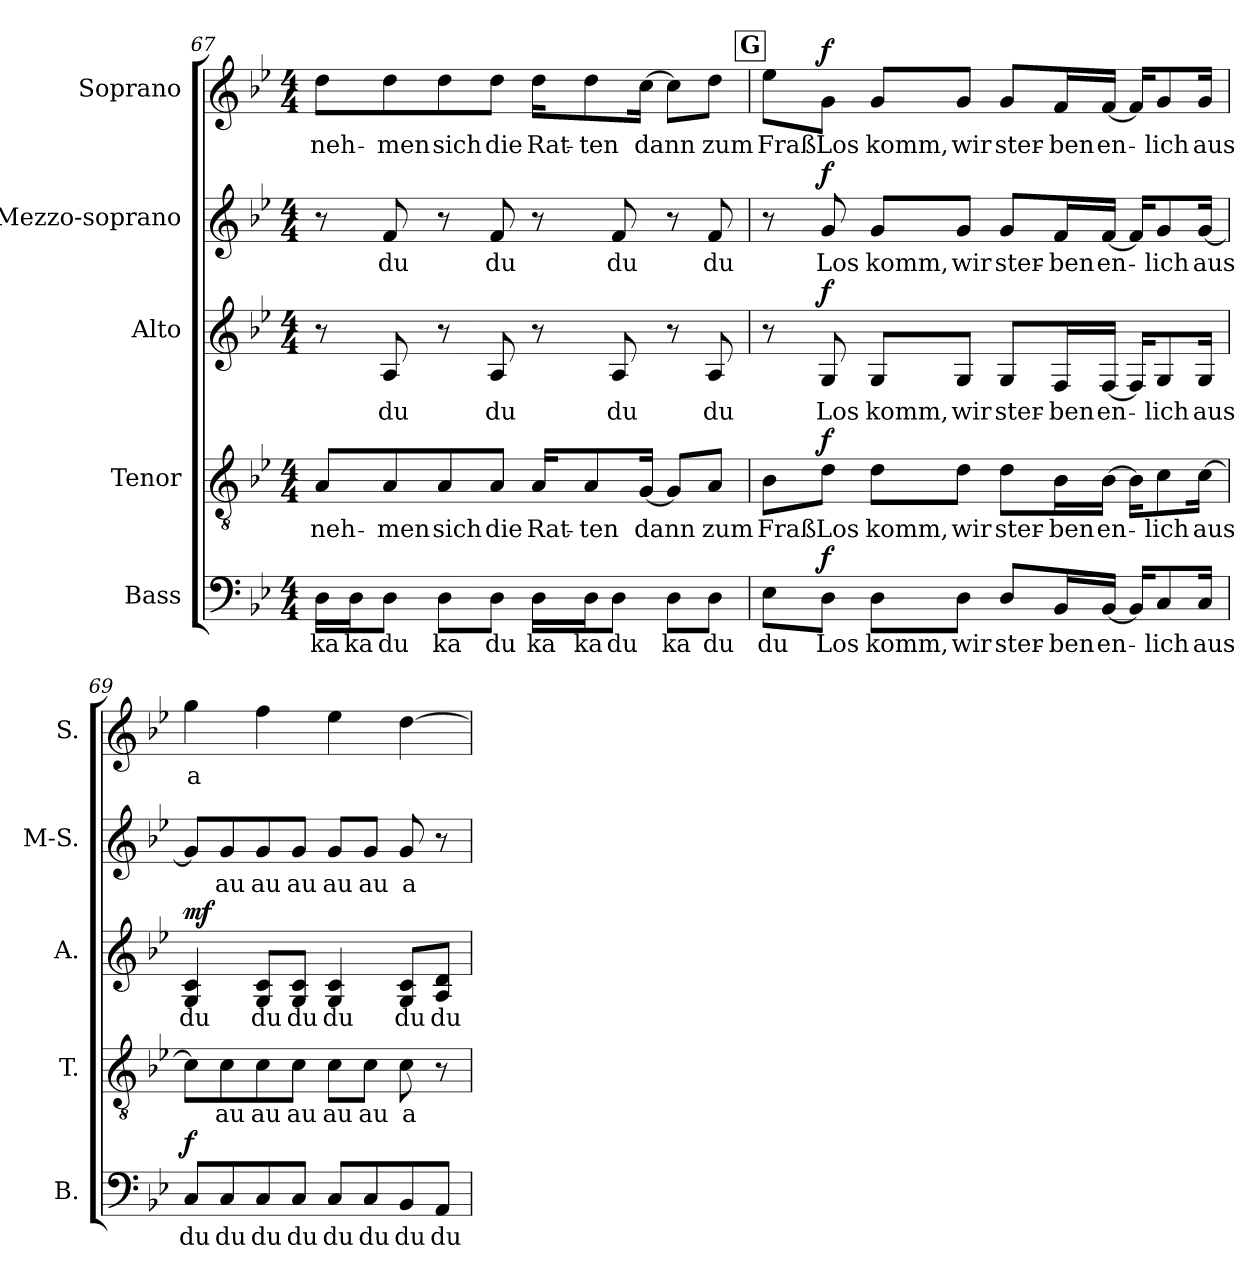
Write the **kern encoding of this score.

**kern	**text	**dynam	**kern	**text	**dynam	**kern	**text	**dynam	**kern	**text	**dynam	**kern	**text	**dynam
*part5	*part5	*part5	*part4	*part4	*part4	*part3	*part3	*part3	*part2	*part2	*part2	*part1	*part1	*part1
*staff5	*staff5	*staff5	*staff4	*staff4	*staff4	*staff3	*staff3	*staff3	*staff2	*staff2	*staff2	*staff1	*staff1	*staff1
*I"Bass	*	*	*I"Tenor	*	*	*I"Alto	*	*	*I"Mezzo-soprano	*	*	*I"Soprano	*	*
*I'B.	*	*	*I'T.	*	*	*I'A.	*	*	*I'M-S.	*	*	*I'S.	*	*
!!LO:LB:g=z
*clefF4	*	*	*clefGv2	*	*	*clefG2	*	*	*clefG2	*	*	*clefG2	*	*
*	*	*	*ITrd7c12	*	*	*	*	*	*	*	*	*	*	*
*k[b-e-]	*	*	*k[b-e-]	*	*	*k[b-e-]	*	*	*k[b-e-]	*	*	*k[b-e-]	*	*
*g:	*	*	*g:	*	*	*g:	*	*	*g:	*	*	*g:	*	*
*M4/4	*	*	*M4/4	*	*	*M4/4	*	*	*M4/4	*	*	*M4/4	*	*
=67	=67	=67	=67	=67	=67	=67	=67	=67	=67	=67	=67	=67	=67	=67
!	!LO:LY:b:color=#000000	!	!	!	!	!	!	!	!	!	!	!	!	!
!	!	!	!	!LO:LY:b:color=#000000	!	!	!	!	!	!	!	!	!	!
!	!	!	!	!	!	!	!	!	!	!	!	!	!LO:LY:b:color=#000000	!
16Di\LL	ka	.	8AAi/L	neh-	.	8r	.	.	8r	.	.	8ddi\L	neh-	.
!	!LO:LY:b:color=#000000	!	!	!	!	!	!	!	!	!	!	!	!	!
16Di\J	ka	.	.	.	.	.	.	.	.	.	.	.	.	.
!	!LO:LY:b:color=#000000	!	!	!	!	!	!	!	!	!	!	!	!	!
!	!	!	!	!LO:LY:b:color=#000000	!	!	!	!	!	!	!	!	!	!
!	!	!	!	!	!	!	!LO:LY:b:color=#000000	!	!	!	!	!	!	!
!	!	!	!	!	!	!	!	!	!	!LO:LY:b:color=#000000	!	!	!	!
!	!	!	!	!	!	!	!	!	!	!	!	!	!LO:LY:b:color=#000000	!
8Di\J	du	.	8AAi/	-men	.	8Ai/	du	.	8fi/	du	.	8ddi\	-men	.
!	!LO:LY:b:color=#000000	!	!	!	!	!	!	!	!	!	!	!	!	!
!	!	!	!	!LO:LY:b:color=#000000	!	!	!	!	!	!	!	!	!	!
!	!	!	!	!	!	!	!	!	!	!	!	!	!LO:LY:b:color=#000000	!
8Di\L	ka	.	8AAi/	sich	.	8r	.	.	8r	.	.	8ddi\	sich	.
!	!LO:LY:b:color=#000000	!	!	!	!	!	!	!	!	!	!	!	!	!
!	!	!	!	!LO:LY:b:color=#000000	!	!	!	!	!	!	!	!	!	!
!	!	!	!	!	!	!	!LO:LY:b:color=#000000	!	!	!	!	!	!	!
!	!	!	!	!	!	!	!	!	!	!LO:LY:b:color=#000000	!	!	!	!
!	!	!	!	!	!	!	!	!	!	!	!	!	!LO:LY:b:color=#000000	!
8Di\J	du	.	8AAi/J	die	.	8Ai/	du	.	8fi/	du	.	8ddi\J	die	.
!	!LO:LY:b:color=#000000	!	!	!	!	!	!	!	!	!	!	!	!	!
!	!	!	!	!LO:LY:b:color=#000000	!	!	!	!	!	!	!	!	!	!
!	!	!	!	!	!	!	!	!	!	!	!	!	!LO:LY:b:color=#000000	!
16Di\LL	ka	.	16AAi/KL	Rat-	.	8r	.	.	8r	.	.	16ddi\KL	Rat-	.
!	!LO:LY:b:color=#000000	!	!	!	!	!	!	!	!	!	!	!	!	!
!	!	!	!	!LO:LY:b:color=#000000	!	!	!	!	!	!	!	!	!	!
!	!	!	!	!	!	!	!	!	!	!	!	!	!LO:LY:b:color=#000000	!
16Di\J	ka	.	8AAi/	-ten	.	.	.	.	.	.	.	8ddi\	-ten	.
!	!LO:LY:b:color=#000000	!	!	!	!	!	!	!	!	!	!	!	!	!
!	!	!	!	!	!	!	!LO:LY:b:color=#000000	!	!	!	!	!	!	!
!	!	!	!	!	!	!	!	!	!	!LO:LY:b:color=#000000	!	!	!	!
8Di\J	du	.	.	.	.	8Ai/	du	.	8fi/	du	.	.	.	.
!	!	!	!	!LO:LY:b:color=#000000	!	!	!	!	!	!	!	!	!	!
!	!	!	!	!	!	!	!	!	!	!	!	!	!LO:LY:b:color=#000000	!
.	.	.	[16GGi/Jk	dann	.	.	.	.	.	.	.	[16cci\Jk	dann	.
!	!LO:LY:b:color=#000000	!	!	!	!	!	!	!	!	!	!	!	!	!
8Di\L	ka	.	8GGi/L]	.	.	8r	.	.	8r	.	.	8cci\L]	.	.
!	!LO:LY:b:color=#000000	!	!	!	!	!	!	!	!	!	!	!	!	!
!	!	!	!	!LO:LY:b:color=#000000	!	!	!	!	!	!	!	!	!	!
!	!	!	!	!	!	!	!LO:LY:b:color=#000000	!	!	!	!	!	!	!
!	!	!	!	!	!	!	!	!	!	!LO:LY:b:color=#000000	!	!	!	!
!	!	!	!	!	!	!	!	!	!	!	!	!	!LO:LY:b:color=#000000	!
8Di\J	du	.	8AAi/J	zum	.	8Ai/	du	.	8fi/	du	.	8ddi\J	zum	.
!!LO:REH:place=s1:B:color=#000000:enc=box:fs=11.6929:t=G
=68	=68	=68	=68	=68	=68	=68	=68	=68	=68	=68	=68	=68	=68	=68
!	!LO:LY:b:color=#000000	!	!	!	!	!	!	!	!	!	!	!	!	!
!	!	!	!	!LO:LY:b:color=#000000	!	!	!	!	!	!	!	!	!	!
!	!	!	!	!	!	!	!	!	!	!	!	!	!LO:LY:b:color=#000000	!
8E-i\L	du	.	8BB-i\L	Fraß	.	8r	.	.	8r	.	.	8ee-i\L	Fraß	.
!	!LO:LY:b:color=#000000	!	!	!	!	!	!	!	!	!	!	!	!	!
!	!	!	!	!LO:LY:b:color=#000000	!	!	!	!	!	!	!	!	!	!
!	!	!	!	!	!	!	!LO:LY:b:color=#000000	!	!	!	!	!	!	!
!	!	!	!	!	!	!	!	!	!	!LO:LY:b:color=#000000	!	!	!	!
!	!	!	!	!	!	!	!	!	!	!	!	!	!LO:LY:b:color=#000000	!
8Di\J	Los	f	8Di\J	Los	f	8Gi/	Los	f	8gi/	Los	f	8gi\J	Los	f
!	!LO:LY:b:color=#000000	!	!	!	!	!	!	!	!	!	!	!	!	!
!	!	!	!	!LO:LY:b:color=#000000	!	!	!	!	!	!	!	!	!	!
!	!	!	!	!	!	!	!LO:LY:b:color=#000000	!	!	!	!	!	!	!
!	!	!	!	!	!	!	!	!	!	!LO:LY:b:color=#000000	!	!	!	!
!	!	!	!	!	!	!	!	!	!	!	!	!	!LO:LY:b:color=#000000	!
8Di\L	komm,	.	8Di\L	komm,	.	8Gi/L	komm,	.	8gi/L	komm,	.	8gi/L	komm,	.
!	!LO:LY:b:color=#000000	!	!	!	!	!	!	!	!	!	!	!	!	!
!	!	!	!	!LO:LY:b:color=#000000	!	!	!	!	!	!	!	!	!	!
!	!	!	!	!	!	!	!LO:LY:b:color=#000000	!	!	!	!	!	!	!
!	!	!	!	!	!	!	!	!	!	!LO:LY:b:color=#000000	!	!	!	!
!	!	!	!	!	!	!	!	!	!	!	!	!	!LO:LY:b:color=#000000	!
8Di\J	wir	.	8Di\J	wir	.	8Gi/J	wir	.	8gi/J	wir	.	8gi/J	wir	.
!	!LO:LY:b:color=#000000	!	!	!	!	!	!	!	!	!	!	!	!	!
!	!	!	!	!LO:LY:b:color=#000000	!	!	!	!	!	!	!	!	!	!
!	!	!	!	!	!	!	!LO:LY:b:color=#000000	!	!	!	!	!	!	!
!	!	!	!	!	!	!	!	!	!	!LO:LY:b:color=#000000	!	!	!	!
!	!	!	!	!	!	!	!	!	!	!	!	!	!LO:LY:b:color=#000000	!
8Di/L	ster-	.	8Di\L	ster-	.	8Gi/L	ster-	.	8gi/L	ster-	.	8gi/L	ster-	.
!	!LO:LY:b:color=#000000	!	!	!	!	!	!	!	!	!	!	!	!	!
!	!	!	!	!LO:LY:b:color=#000000	!	!	!	!	!	!	!	!	!	!
!	!	!	!	!	!	!	!LO:LY:b:color=#000000	!	!	!	!	!	!	!
!	!	!	!	!	!	!	!	!	!	!LO:LY:b:color=#000000	!	!	!	!
!	!	!	!	!	!	!	!	!	!	!	!	!	!LO:LY:b:color=#000000	!
16BB-i/L	-ben	.	16BB-i\L	-ben	.	16Fi/L	-ben	.	16fi/L	-ben	.	16fi/L	-ben	.
!	!LO:LY:b:color=#000000	!	!	!	!	!	!	!	!	!	!	!	!	!
!	!	!	!	!LO:LY:b:color=#000000	!	!	!	!	!	!	!	!	!	!
!	!	!	!	!	!	!	!LO:LY:b:color=#000000	!	!	!	!	!	!	!
!	!	!	!	!	!	!	!	!	!	!LO:LY:b:color=#000000	!	!	!	!
!	!	!	!	!	!	!	!	!	!	!	!	!	!LO:LY:b:color=#000000	!
[16BB-i/JJ	en-	.	[16BB-i\JJ	en-	.	[16Fi/JJ	en-	.	[16fi/JJ	en-	.	[16fi/JJ	en-	.
16BB-i/KL]	.	.	16BB-i\KL]	.	.	16Fi/KL]	.	.	16fi/KL]	.	.	16fi/KL]	.	.
!	!LO:LY:b:color=#000000	!	!	!	!	!	!	!	!	!	!	!	!	!
!	!	!	!	!LO:LY:b:color=#000000	!	!	!	!	!	!	!	!	!	!
!	!	!	!	!	!	!	!LO:LY:b:color=#000000	!	!	!	!	!	!	!
!	!	!	!	!	!	!	!	!	!	!LO:LY:b:color=#000000	!	!	!	!
!	!	!	!	!	!	!	!	!	!	!	!	!	!LO:LY:b:color=#000000	!
8Ci/	-lich	.	8Ci\	-lich	.	8Gi/	-lich	.	8gi/	-lich	.	8gi/	-lich	.
!	!LO:LY:b:color=#000000	!	!	!	!	!	!	!	!	!	!	!	!	!
!	!	!	!	!LO:LY:b:color=#000000	!	!	!	!	!	!	!	!	!	!
!	!	!	!	!	!	!	!LO:LY:b:color=#000000	!	!	!	!	!	!	!
!	!	!	!	!	!	!	!	!	!	!LO:LY:b:color=#000000	!	!	!	!
!	!	!	!	!	!	!	!	!	!	!	!	!	!LO:LY:b:color=#000000	!
16Ci/Jk	aus	.	[16Ci\Jk	aus	.	16Gi/Jk	aus	.	[16gi/Jk	aus	.	16gi/Jk	aus	.
=69	=69	=69	=69	=69	=69	=69	=69	=69	=69	=69	=69	=69	=69	=69
!	!LO:LY:b:color=#000000	!	!	!	!	!	!	!	!	!	!	!	!	!
!	!	!	!	!	!	!	!LO:LY:b:color=#000000	!	!	!	!	!	!	!
!	!	!	!	!	!	!	!	!	!	!	!	!	!LO:LY:b:color=#000000	!
8Ci/L	du	f	8Ci\L]	.	.	4Gi/ 4ci	du	mf	8gi/L]	.	.	4ggi\	a	.
!	!LO:LY:b:color=#000000	!	!	!	!	!	!	!	!	!	!	!	!	!
!	!	!	!	!LO:LY:b:color=#000000	!	!	!	!	!	!	!	!	!	!
!	!	!	!	!	!	!	!	!	!	!LO:LY:b:color=#000000	!	!	!	!
8Ci/	du	.	8Ci\	au	.	.	.	.	8gi/	au	.	.	.	.
!	!LO:LY:b:color=#000000	!	!	!	!	!	!	!	!	!	!	!	!	!
!	!	!	!	!LO:LY:b:color=#000000	!	!	!	!	!	!	!	!	!	!
!	!	!	!	!	!	!	!LO:LY:b:color=#000000	!	!	!	!	!	!	!
!	!	!	!	!	!	!	!	!	!	!LO:LY:b:color=#000000	!	!	!	!
8Ci/	du	.	8Ci\	au	.	8Gi/ 8ciL	du	.	8gi/	au	.	4ffi\	.	.
!	!LO:LY:b:color=#000000	!	!	!	!	!	!	!	!	!	!	!	!	!
!	!	!	!	!LO:LY:b:color=#000000	!	!	!	!	!	!	!	!	!	!
!	!	!	!	!	!	!	!LO:LY:b:color=#000000	!	!	!	!	!	!	!
!	!	!	!	!	!	!	!	!	!	!LO:LY:b:color=#000000	!	!	!	!
8Ci/J	du	.	8Ci\J	au	.	8Gi/ 8ciJ	du	.	8gi/J	au	.	.	.	.
!	!LO:LY:b:color=#000000	!	!	!	!	!	!	!	!	!	!	!	!	!
!	!	!	!	!LO:LY:b:color=#000000	!	!	!	!	!	!	!	!	!	!
!	!	!	!	!	!	!	!LO:LY:b:color=#000000	!	!	!	!	!	!	!
!	!	!	!	!	!	!	!	!	!	!LO:LY:b:color=#000000	!	!	!	!
8Ci/L	du	.	8Ci\L	au	.	4Gi/ 4ci	du	.	8gi/L	au	.	4ee-i\	.	.
!	!LO:LY:b:color=#000000	!	!	!	!	!	!	!	!	!	!	!	!	!
!	!	!	!	!LO:LY:b:color=#000000	!	!	!	!	!	!	!	!	!	!
!	!	!	!	!	!	!	!	!	!	!LO:LY:b:color=#000000	!	!	!	!
8Ci/	du	.	8Ci\J	au	.	.	.	.	8gi/J	au	.	.	.	.
!	!LO:LY:b:color=#000000	!	!	!	!	!	!	!	!	!	!	!	!	!
!	!	!	!	!LO:LY:b:color=#000000	!	!	!	!	!	!	!	!	!	!
!	!	!	!	!	!	!	!LO:LY:b:color=#000000	!	!	!	!	!	!	!
!	!	!	!	!	!	!	!	!	!	!LO:LY:b:color=#000000	!	!	!	!
8BB-i/	du	.	8Ci\	a	.	8Gi/ 8ciL	du	.	8gi/	a	.	[4ddi\	.	.
!	!LO:LY:b:color=#000000	!	!	!	!	!	!	!	!	!	!	!	!	!
!	!	!	!	!	!	!	!LO:LY:b:color=#000000	!	!	!	!	!	!	!
8AAi/J	du	.	8r	.	.	8Ai/ 8diJ	du	.	8r	.	.	.	.	.
=	=	=	=	=	=	=	=	=	=	=	=	=	=	=
*-	*-	*-	*-	*-	*-	*-	*-	*-	*-	*-	*-	*-	*-	*-
